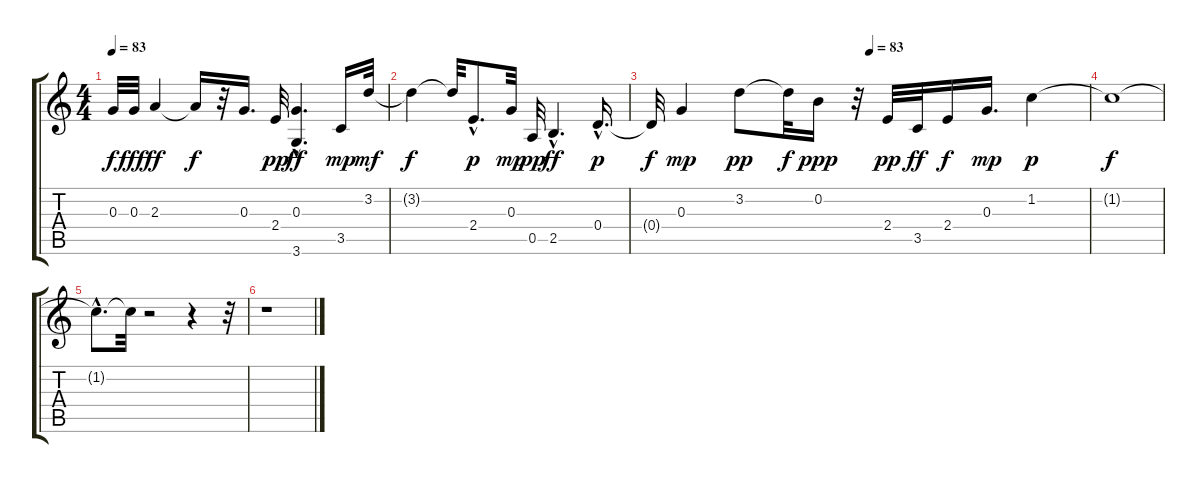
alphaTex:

\track "" {instrument electricguitarjazz}
\staff {score tabs}
\tuning (E4 B3 G3 D3 A2 E2) {hide}
\ts (4 4)
\tempo 83
\clef g2
\ks c
0.3{t}.32{dy f} 0.3.32{dy fff} 2.3.4{dy ff} 2.3{t}.16{dy f} r.32 0.3.16{d} 2.4.32{dy pp} (0.3 3.6{hac}).4{d dy ff} 3.5.16{dy mp} 3.2.32{dy mf} |
3.2{t}.4{dy f} 3.2{t}.32 2.4{hac}.8{d dy p} 0.3.32{dy mp} 0.5.32{dy pp} 2.5{hac}.4{d dy ff} 0.4{hac}.16{d dy p} |
\tempo (83 0.5)
0.4{t}.32{dy f} 0.3.4{dy mp} 3.2.8{dy pp} 3.2{t}.32{dy f} 0.2.16{dy ppp} r.32 2.4.32{dy pp} 3.5.32{dy ff} 2.4.16{dy f} 0.3.16{d dy mp} 1.2.4{dy p} |
1.2{t}.1{dy f} |
1.2{hac t}.8{d} 1.2{t}.32 r.2 r.4 r.32 |
r.1
